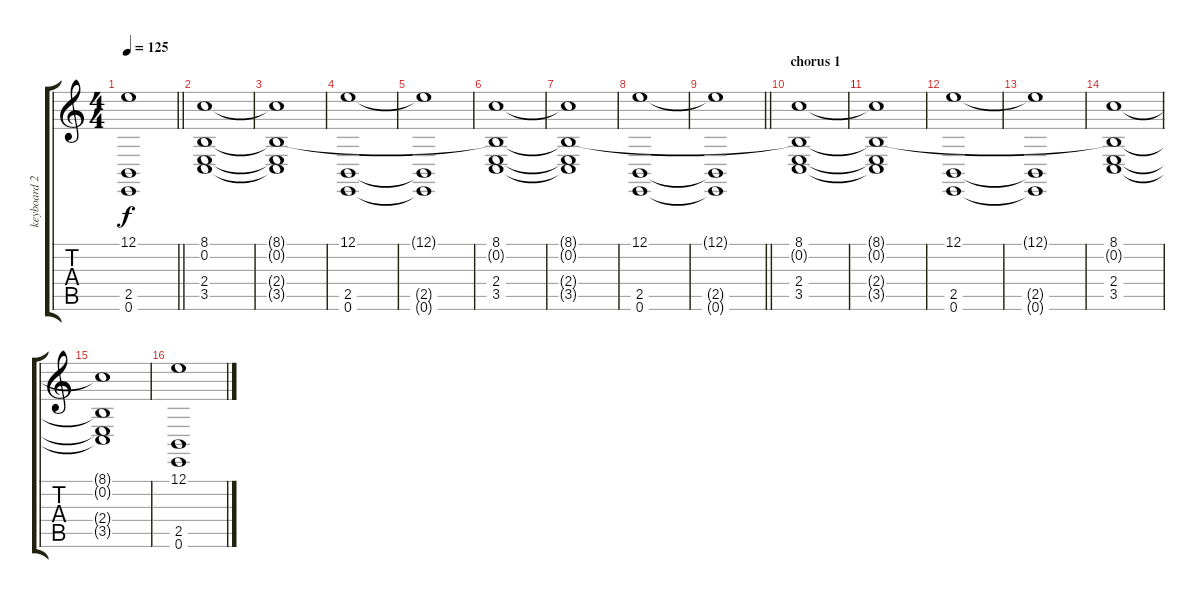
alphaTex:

\track ("keyboard 2" "keyboard 2") {instrument lead2sawtooth}
\staff {score tabs}
\tuning (E4 B3 G3 D3 A2 E2) {hide}
\ts (4 4)
\tempo 125
\clef g2
\barLineRight lightlight
\ks c
(12.1{t} 2.5{t} 0.6{t}).1{dy f} |
(8.1 0.2{t} 2.4 3.5).1 |
(8.1{t} 0.2{t} 2.4{t} 3.5{t}).1 |
(12.1 2.5 0.6).1 |
(12.1{t} 2.5{t} 0.6{t}).1 |
(8.1 0.2{t} 2.4 3.5).1 |
(8.1{t} 0.2{t} 2.4{t} 3.5{t}).1 |
(12.1 2.5 0.6).1 |
\barLineRight lightlight
(12.1{t} 2.5{t} 0.6{t}).1 |
\section ("" "chorus 1")
(8.1 0.2{t} 2.4 3.5).1 |
(8.1{t} 0.2{t} 2.4{t} 3.5{t}).1 |
(12.1 2.5 0.6).1 |
(12.1{t} 2.5{t} 0.6{t}).1 |
(8.1 0.2{t} 2.4 3.5).1 |
(8.1{t} 0.2{t} 2.4{t} 3.5{t}).1 |
(12.1 2.5 0.6).1
